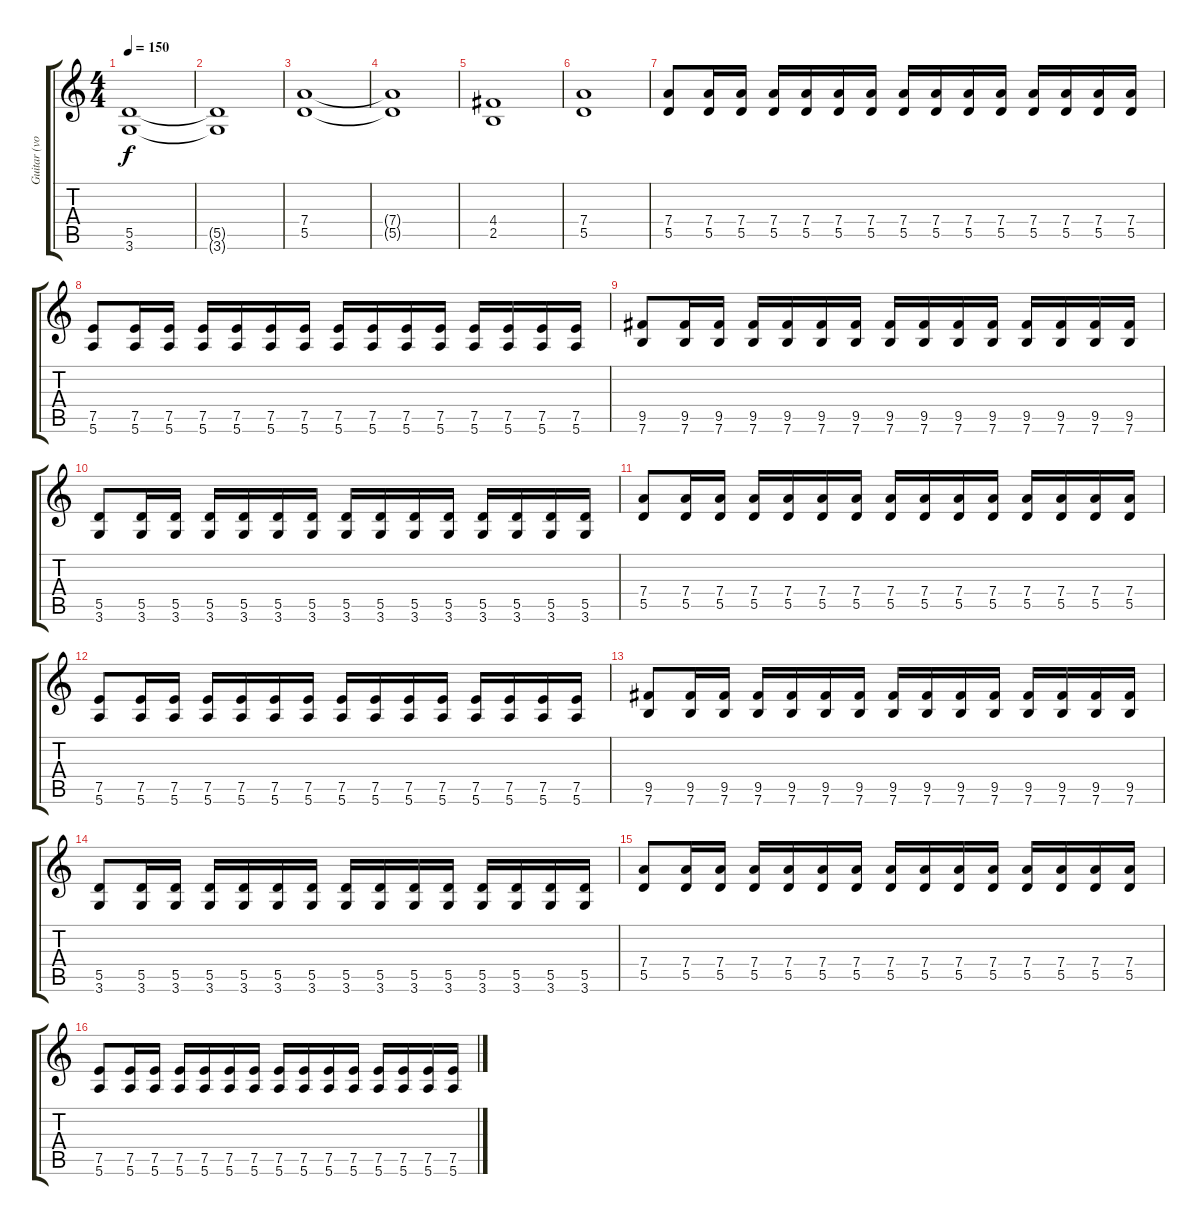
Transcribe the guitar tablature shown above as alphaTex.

\track ("Guitar (vocal)" "Guitar (vo") {instrument overdrivenguitar}
\staff {score tabs}
\tuning (E4 B3 G3 D3 A2 E2) {hide}
\ts (4 4)
\tempo 150
\clef g2
\ks c
(5.5 3.6).1{dy f} |
(5.5{t} 3.6{t}).1 |
(7.4 5.5).1 |
(7.4{t} 5.5{t}).1 |
(4.4 2.5).1 |
(7.4 5.5).1 |
(7.4 5.5).8 (7.4 5.5).16 (7.4 5.5).16 (7.4 5.5).16 (7.4 5.5).16 (7.4 5.5).16 (7.4 5.5).16 (7.4 5.5).16 (7.4 5.5).16 (7.4 5.5).16 (7.4 5.5).16 (7.4 5.5).16 (7.4 5.5).16 (7.4 5.5).16 (7.4 5.5).16 |
(7.5 5.6).8 (7.5 5.6).16 (7.5 5.6).16 (7.5 5.6).16 (7.5 5.6).16 (7.5 5.6).16 (7.5 5.6).16 (7.5 5.6).16 (7.5 5.6).16 (7.5 5.6).16 (7.5 5.6).16 (7.5 5.6).16 (7.5 5.6).16 (7.5 5.6).16 (7.5 5.6).16 |
(9.5 7.6).8 (9.5 7.6).16 (9.5 7.6).16 (9.5 7.6).16 (9.5 7.6).16 (9.5 7.6).16 (9.5 7.6).16 (9.5 7.6).16 (9.5 7.6).16 (9.5 7.6).16 (9.5 7.6).16 (9.5 7.6).16 (9.5 7.6).16 (9.5 7.6).16 (9.5 7.6).16 |
(5.5 3.6).8 (5.5 3.6).16 (5.5 3.6).16 (5.5 3.6).16 (5.5 3.6).16 (5.5 3.6).16 (5.5 3.6).16 (5.5 3.6).16 (5.5 3.6).16 (5.5 3.6).16 (5.5 3.6).16 (5.5 3.6).16 (5.5 3.6).16 (5.5 3.6).16 (5.5 3.6).16 |
(7.4 5.5).8 (7.4 5.5).16 (7.4 5.5).16 (7.4 5.5).16 (7.4 5.5).16 (7.4 5.5).16 (7.4 5.5).16 (7.4 5.5).16 (7.4 5.5).16 (7.4 5.5).16 (7.4 5.5).16 (7.4 5.5).16 (7.4 5.5).16 (7.4 5.5).16 (7.4 5.5).16 |
(7.5 5.6).8 (7.5 5.6).16 (7.5 5.6).16 (7.5 5.6).16 (7.5 5.6).16 (7.5 5.6).16 (7.5 5.6).16 (7.5 5.6).16 (7.5 5.6).16 (7.5 5.6).16 (7.5 5.6).16 (7.5 5.6).16 (7.5 5.6).16 (7.5 5.6).16 (7.5 5.6).16 |
(9.5 7.6).8 (9.5 7.6).16 (9.5 7.6).16 (9.5 7.6).16 (9.5 7.6).16 (9.5 7.6).16 (9.5 7.6).16 (9.5 7.6).16 (9.5 7.6).16 (9.5 7.6).16 (9.5 7.6).16 (9.5 7.6).16 (9.5 7.6).16 (9.5 7.6).16 (9.5 7.6).16 |
(5.5 3.6).8 (5.5 3.6).16 (5.5 3.6).16 (5.5 3.6).16 (5.5 3.6).16 (5.5 3.6).16 (5.5 3.6).16 (5.5 3.6).16 (5.5 3.6).16 (5.5 3.6).16 (5.5 3.6).16 (5.5 3.6).16 (5.5 3.6).16 (5.5 3.6).16 (5.5 3.6).16 |
(7.4 5.5).8 (7.4 5.5).16 (7.4 5.5).16 (7.4 5.5).16 (7.4 5.5).16 (7.4 5.5).16 (7.4 5.5).16 (7.4 5.5).16 (7.4 5.5).16 (7.4 5.5).16 (7.4 5.5).16 (7.4 5.5).16 (7.4 5.5).16 (7.4 5.5).16 (7.4 5.5).16 |
(7.5 5.6).8 (7.5 5.6).16 (7.5 5.6).16 (7.5 5.6).16 (7.5 5.6).16 (7.5 5.6).16 (7.5 5.6).16 (7.5 5.6).16 (7.5 5.6).16 (7.5 5.6).16 (7.5 5.6).16 (7.5 5.6).16 (7.5 5.6).16 (7.5 5.6).16 (7.5 5.6).16
